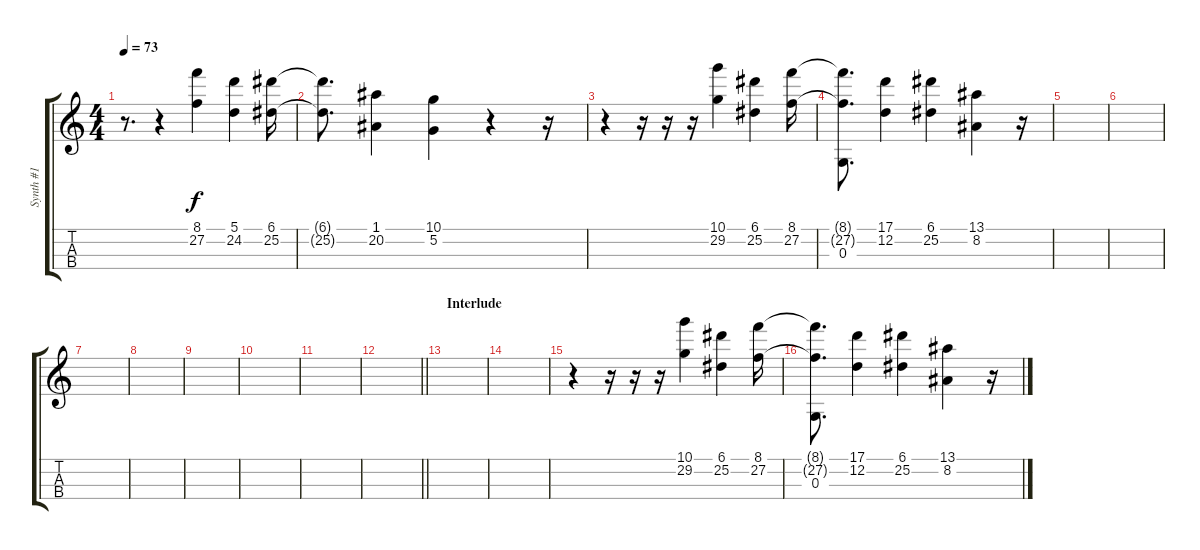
\track ("Synth #1" "Synth #1") {instrument fx5brightness}
\staff {score tabs}
\tuning (A4 D4 G3 C3) {hide}
\ts (4 4)
\tempo 73
\clef g2
\ks c
r.8{d dy f} r.4 (8.1 27.2).4 (5.1 24.2).4 (6.1 25.2).16 |
(6.1{t} 25.2{t}).8{d} (1.1 20.2).4 (10.1 5.2).4 r.4 r.16 |
r.4 r.16 r.16 r.16 (10.1 29.2).4 (6.1 25.2).4 (8.1 27.2).16 |
(8.1{t} 27.2{t} 0.3).8{d} (17.1 12.2).4 (6.1 25.2).4 (13.1 8.2).4 r.16 |
|
|
|
|
|
|
|
\barLineRight lightlight
|
\section ("" "Interlude")
|
|
r.4 r.16 r.16 r.16 (10.1 29.2).4 (6.1 25.2).4 (8.1 27.2).16 |
(8.1{t} 27.2{t} 0.3).8{d} (17.1 12.2).4 (6.1 25.2).4 (13.1 8.2).4 r.16
